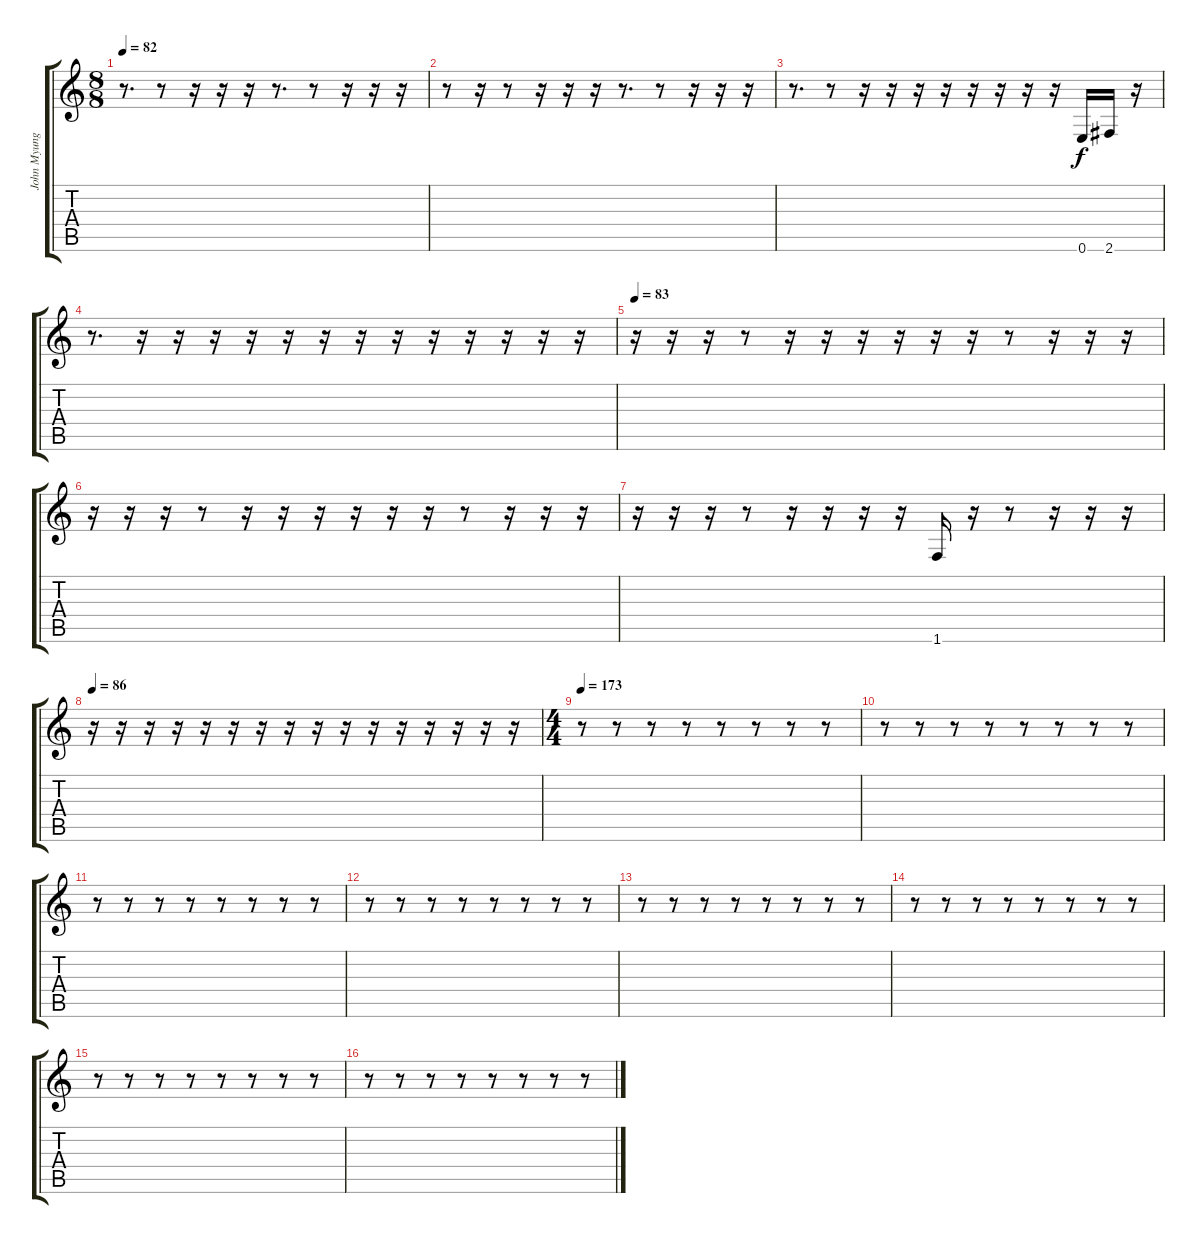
\track ("John Myung" "John Myung") {instrument electricbassfinger}
\staff {score tabs}
\tuning (E4 B3 G3 D3 A2 E2) {hide}
\ts (8 8)
\tempo 82
\clef g2
\ks c
r.8{d dy f} r.8 r.16 r.16 r.16 r.8{d} r.8 r.16 r.16 r.16 |
r.8 r.16 r.8 r.16 r.16 r.16 r.8{d} r.8 r.16 r.16 r.16 |
r.8{d} r.8 r.16 r.16 r.16 r.16 r.16 r.16 r.16 r.16 0.6.16 2.6.16 r.16 |
r.8{d} r.16 r.16 r.16 r.16 r.16 r.16 r.16 r.16 r.16 r.16 r.16 r.16 r.16 |
\tempo 83
r.16 r.16 r.16 r.8 r.16 r.16 r.16 r.16 r.16 r.16 r.8 r.16 r.16 r.16 |
r.16 r.16 r.16 r.8 r.16 r.16 r.16 r.16 r.16 r.16 r.8 r.16 r.16 r.16 |
r.16 r.16 r.16 r.8 r.16 r.16 r.16 r.16 1.6.16 r.16 r.8 r.16 r.16 r.16 |
\tempo 86
r.16 r.16 r.16 r.16 r.16 r.16 r.16 r.16 r.16 r.16 r.16 r.16 r.16 r.16 r.16 r.16 |
\ts (4 4)
\tempo 173
r.8 r.8 r.8 r.8 r.8 r.8 r.8 r.8 |
r.8 r.8 r.8 r.8 r.8 r.8 r.8 r.8 |
r.8 r.8 r.8 r.8 r.8 r.8 r.8 r.8 |
r.8 r.8 r.8 r.8 r.8 r.8 r.8 r.8 |
r.8 r.8 r.8 r.8 r.8 r.8 r.8 r.8 |
r.8 r.8 r.8 r.8 r.8 r.8 r.8 r.8 |
r.8 r.8 r.8 r.8 r.8 r.8 r.8 r.8 |
r.8 r.8 r.8 r.8 r.8 r.8 r.8 r.8
